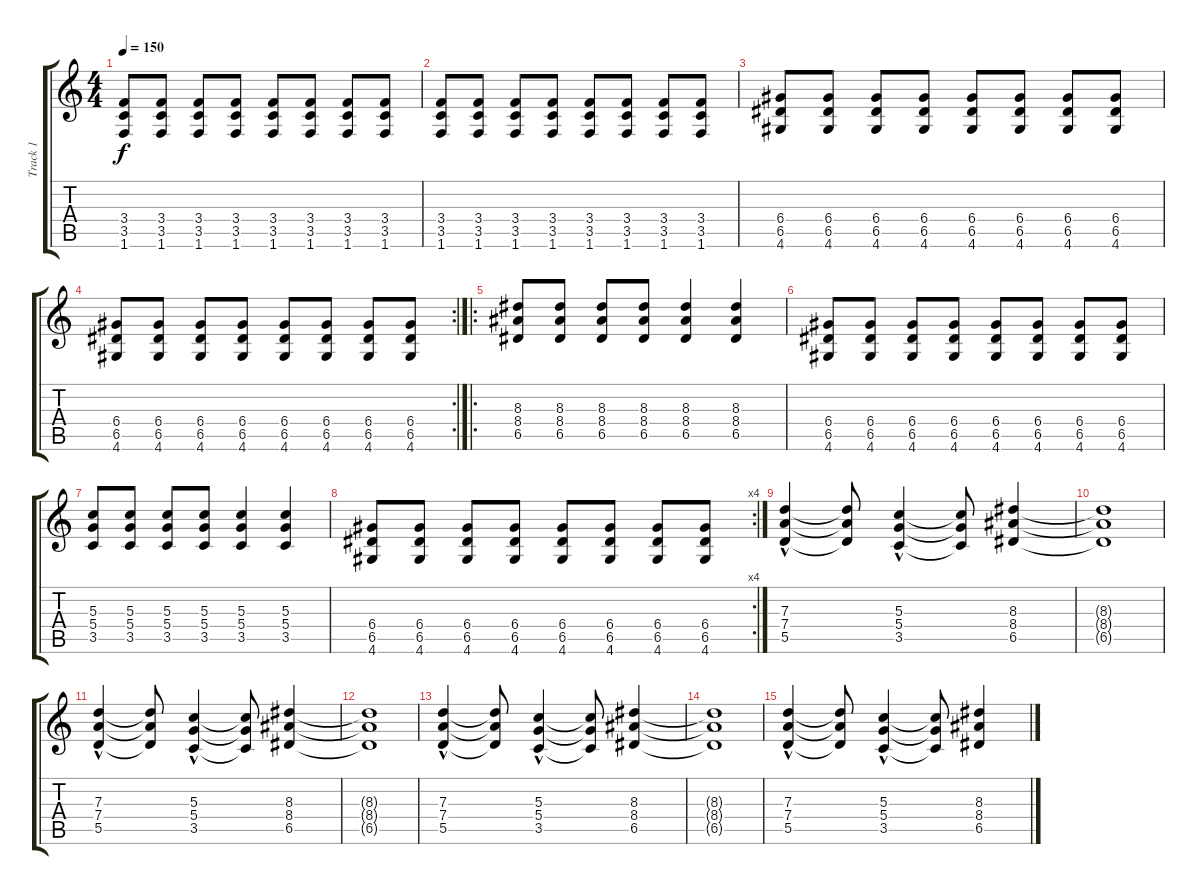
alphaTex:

\track ("Track 1" "Track 1") {instrument overdrivenguitar}
\staff {score tabs}
\tuning (E4 B3 G3 D3 A2 E2) {hide}
\ts (4 4)
\tempo 150
\clef g2
\ks c
(3.4 3.5 1.6).8{dy f} (3.4 3.5 1.6).8 (3.4 3.5 1.6).8 (3.4 3.5 1.6).8 (3.4 3.5 1.6).8 (3.4 3.5 1.6).8 (3.4 3.5 1.6).8 (3.4 3.5 1.6).8 |
(3.4 3.5 1.6).8 (3.4 3.5 1.6).8 (3.4 3.5 1.6).8 (3.4 3.5 1.6).8 (3.4 3.5 1.6).8 (3.4 3.5 1.6).8 (3.4 3.5 1.6).8 (3.4 3.5 1.6).8 |
(6.4 6.5 4.6).8 (6.4 6.5 4.6).8 (6.4 6.5 4.6).8 (6.4 6.5 4.6).8 (6.4 6.5 4.6).8 (6.4 6.5 4.6).8 (6.4 6.5 4.6).8 (6.4 6.5 4.6).8 |
\rc 2
(6.4 6.5 4.6).8 (6.4 6.5 4.6).8 (6.4 6.5 4.6).8 (6.4 6.5 4.6).8 (6.4 6.5 4.6).8 (6.4 6.5 4.6).8 (6.4 6.5 4.6).8 (6.4 6.5 4.6).8 |
\ro
(8.3 8.4 6.5).8 (8.3 8.4 6.5).8 (8.3 8.4 6.5).8 (8.3 8.4 6.5).8 (8.3 8.4 6.5).4 (8.3 8.4 6.5).4 |
(6.4 6.5 4.6).8 (6.4 6.5 4.6).8 (6.4 6.5 4.6).8 (6.4 6.5 4.6).8 (6.4 6.5 4.6).8 (6.4 6.5 4.6).8 (6.4 6.5 4.6).8 (6.4 6.5 4.6).8 |
(5.3 5.4 3.5).8 (5.3 5.4 3.5).8 (5.3 5.4 3.5).8 (5.3 5.4 3.5).8 (5.3 5.4 3.5).4 (5.3 5.4 3.5).4 |
\rc 4
(6.4 6.5 4.6).8 (6.4 6.5 4.6).8 (6.4 6.5 4.6).8 (6.4 6.5 4.6).8 (6.4 6.5 4.6).8 (6.4 6.5 4.6).8 (6.4 6.5 4.6).8 (6.4 6.5 4.6).8 |
(7.3{hac} 7.4{hac} 5.5{hac}).4 (7.3{t} 7.4{t} 5.5{t}).8 (5.3 5.4 3.5{hac}).4 (5.3{t} 5.4{t} 3.5{t}).8 (8.3 8.4 6.5).4 |
(8.3{t} 8.4{t} 6.5{t}).1 |
(7.3{hac} 7.4{hac} 5.5{hac}).4 (7.3{t} 7.4{t} 5.5{t}).8 (5.3 5.4 3.5{hac}).4 (5.3{t} 5.4{t} 3.5{t}).8 (8.3 8.4 6.5).4 |
(8.3{t} 8.4{t} 6.5{t}).1 |
(7.3{hac} 7.4{hac} 5.5{hac}).4 (7.3{t} 7.4{t} 5.5{t}).8 (5.3 5.4 3.5{hac}).4 (5.3{t} 5.4{t} 3.5{t}).8 (8.3 8.4 6.5).4 |
(8.3{t} 8.4{t} 6.5{t}).1 |
(7.3{hac} 7.4{hac} 5.5{hac}).4 (7.3{t} 7.4{t} 5.5{t}).8 (5.3 5.4 3.5{hac}).4 (5.3{t} 5.4{t} 3.5{t}).8 (8.3 8.4 6.5).4
